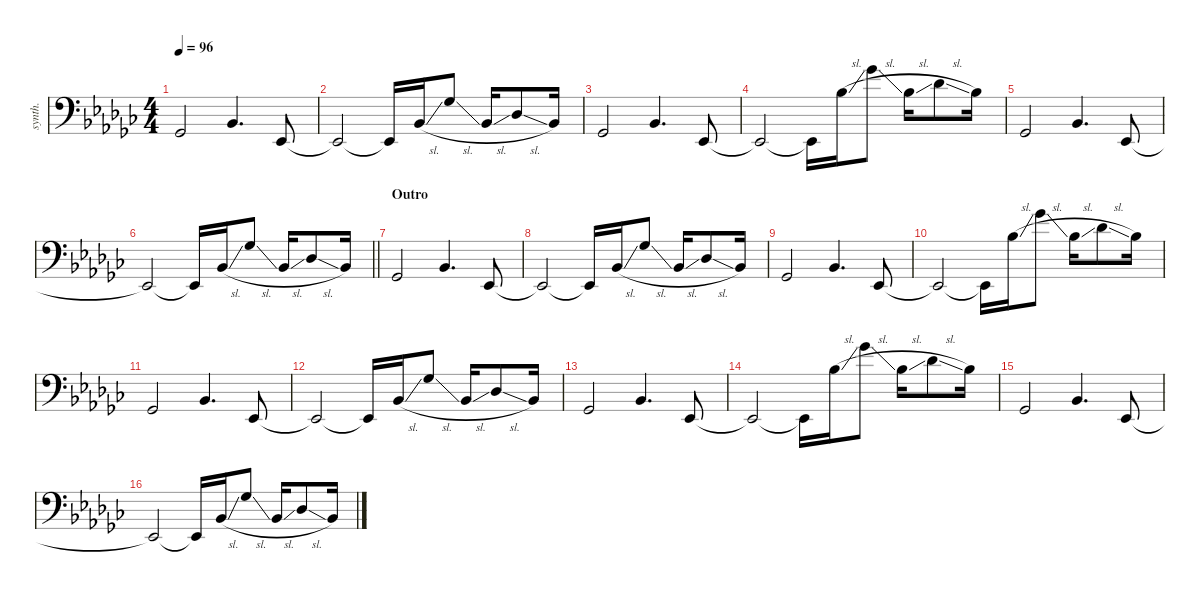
\defaultSystemsLayout 4
\hideDynamics
\bracketExtendMode nobrackets
\otherSystemsTrackNameOrientation horizontal
\track ("Keyboard" "synth.") {defaultSystemsLayout 4 instrument lead2sawtooth}
\staff {score}
\tuning (Eb4 Bb3 Gb3 Db3 Ab2 Eb2)
\ts (4 4)
\tempo 96
\clef f4
\ks gb
3.6{acc b}.2{dy fff beam Up} 2.5{acc b}.4{d beam Up} 0.6{acc b}.8{beam Up} |
0.6{t acc b}.2{beam Up} 0.6{t acc b}.16{beam Up} 2.5{sl acc b}.16{beam Up} 10.5{sl acc b}.8{beam Up} 2.5{sl acc b}.16{beam Up} 5.5{sl acc b}.8{beam Up} 2.5{acc b}.16{beam Up} |
3.6{acc b}.2{beam Up} 2.5{acc b}.4{d beam Up} 0.6{acc b}.8{beam Up} |
0.6{t acc b}.2{beam Up} 0.6{t acc b}.16{beam Down} 9.4{sl acc b}.16{dy f beam Down} 17.4{sl acc b}.8{beam Down} 9.4{sl acc b}.16{beam Down} 12.4{sl acc b}.8{beam Down} 9.4{acc b}.16{beam Down} |
3.6{acc b}.2{dy fff beam Up} 2.5{acc b}.4{d beam Up} 0.6{acc b}.8{beam Up} |
\barLineRight lightlight
0.6{t acc b}.2{beam Up} 0.6{t acc b}.16{beam Up} 2.5{sl acc b}.16{beam Up} 10.5{sl acc b}.8{beam Up} 2.5{sl acc b}.16{beam Up} 5.5{sl acc b}.8{beam Up} 2.5{acc b}.16{beam Up} |
\section ("" "Outro")
3.6{acc b}.2{beam Up} 2.5{acc b}.4{d beam Up} 0.6{acc b}.8{beam Up} |
0.6{t acc b}.2{beam Up} 0.6{t acc b}.16{beam Up} 2.5{sl acc b}.16{beam Up} 10.5{sl acc b}.8{beam Up} 2.5{sl acc b}.16{beam Up} 5.5{sl acc b}.8{beam Up} 2.5{acc b}.16{beam Up} |
3.6{acc b}.2{beam Up} 2.5{acc b}.4{d beam Up} 0.6{acc b}.8{beam Up} |
0.6{t acc b}.2{beam Up} 0.6{t acc b}.16{beam Down} 9.4{sl acc b}.16{dy f beam Down} 17.4{sl acc b}.8{beam Down} 9.4{sl acc b}.16{beam Down} 12.4{sl acc b}.8{beam Down} 9.4{acc b}.16{beam Down} |
3.6{acc b}.2{dy fff beam Up} 2.5{acc b}.4{d beam Up} 0.6{acc b}.8{beam Up} |
0.6{t acc b}.2{beam Up} 0.6{t acc b}.16{beam Up} 2.5{sl acc b}.16{beam Up} 10.5{sl acc b}.8{beam Up} 2.5{sl acc b}.16{beam Up} 5.5{sl acc b}.8{beam Up} 2.5{acc b}.16{beam Up} |
3.6{acc b}.2{beam Up} 2.5{acc b}.4{d beam Up} 0.6{acc b}.8{beam Up} |
0.6{t acc b}.2{beam Up} 0.6{t acc b}.16{beam Down} 9.4{sl acc b}.16{dy f beam Down} 17.4{sl acc b}.8{beam Down} 9.4{sl acc b}.16{beam Down} 12.4{sl acc b}.8{beam Down} 9.4{acc b}.16{beam Down} |
3.6{acc b}.2{dy fff beam Up} 2.5{acc b}.4{d beam Up} 0.6{acc b}.8{beam Up} |
0.6{t acc b}.2{beam Up} 0.6{t acc b}.16{beam Up} 2.5{sl acc b}.16{beam Up} 10.5{sl acc b}.8{beam Up} 2.5{sl acc b}.16{beam Up} 5.5{sl acc b}.8{beam Up} 2.5{acc b}.16{beam Up}
